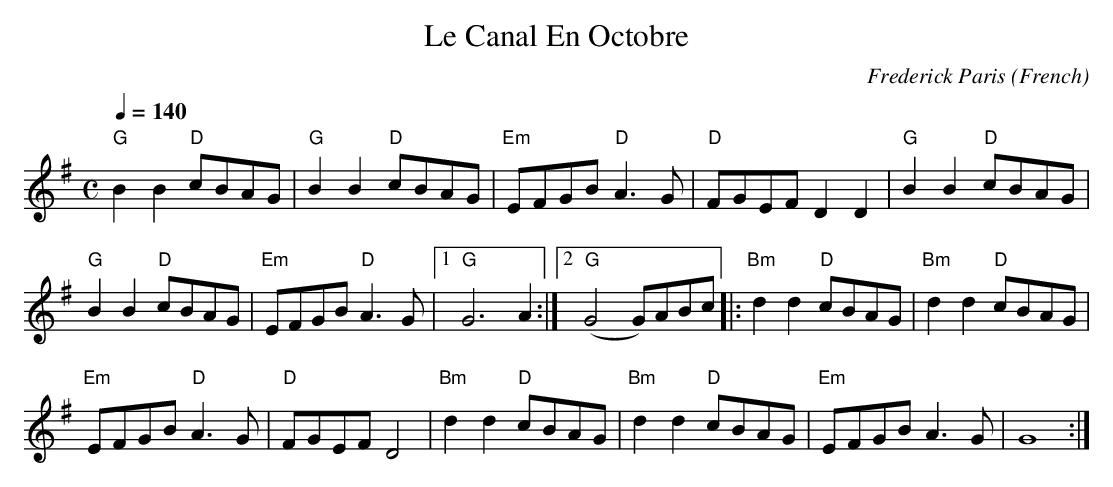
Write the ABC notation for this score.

X:1
T: Le Canal En Octobre
C: Frederick Paris
O: French
M: C
K: G
L: 1/4
Q: 140
"G" B B "D" c/B/A/G/ | "G" B B "D" c/B/A/G/ | "Em" E/F/G/B/ "D" A>G |\
"D" F/G/E/F/ D D | "G" B B "D" c/B/A/G/ |
"G" B B "D" c/B/A/G/ | "Em" E/F/G/B/ "D" A>G |\
[1 "G" G3 A :|\
[2 "G" (G2G/)A/B/c/ \
|: "Bm" d d "D" c/B/A/G/ | "Bm" d d "D" c/B/A/G/ |
"Em" E/F/G/B/ "D" A>G | "D" F/G/E/F/ D2 |\
"Bm" d d "D" c/B/A/G/ | "Bm" d d "D" c/B/A/G/ | "Em" E/F/G/B/ A>G | G4 :|
